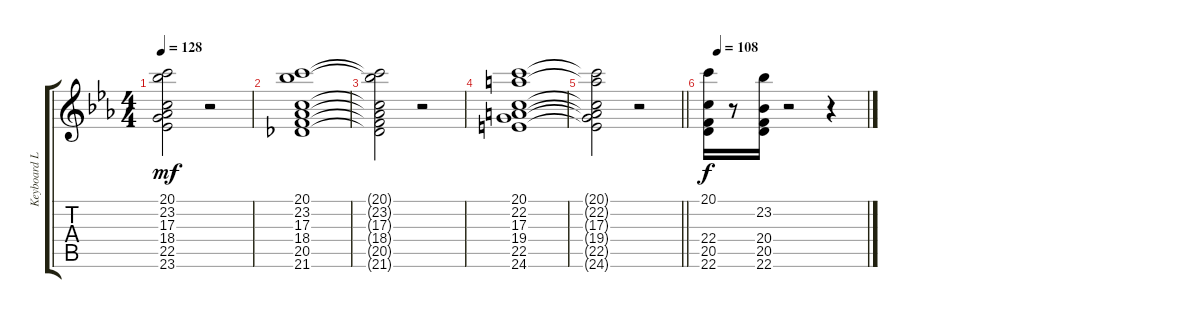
\track ("Keyboard L" "Keyboard L") {instrument stringensemble1}
\staff {score tabs}
\tuning (E4 B3 G3 D3 A2 E2) {hide}
\ts (4 4)
\tempo 128
\clef g2
\ks cminor
(20.1{t} 23.2{t} 17.3{t} 18.4{t} 22.5{t} 23.6{t}).2{dy mf} r.2 |
(20.1 23.2 17.3 18.4 20.5 21.6).1 |
(20.1{t} 23.2{t} 17.3{t} 18.4{t} 20.5{t} 21.6{t}).2 r.2 |
(20.1 22.2 17.3 19.4 22.5 24.6).1 |
\barLineRight lightlight
(20.1{t} 22.2{t} 17.3{t} 19.4{t} 22.5{t} 24.6{t}).2 r.2 |
\tempo (108 0.0625)
(20.1 22.4 20.5 22.6).16{dy f} r.8 (23.2 20.4 20.5 22.6).16 r.2 r.4
